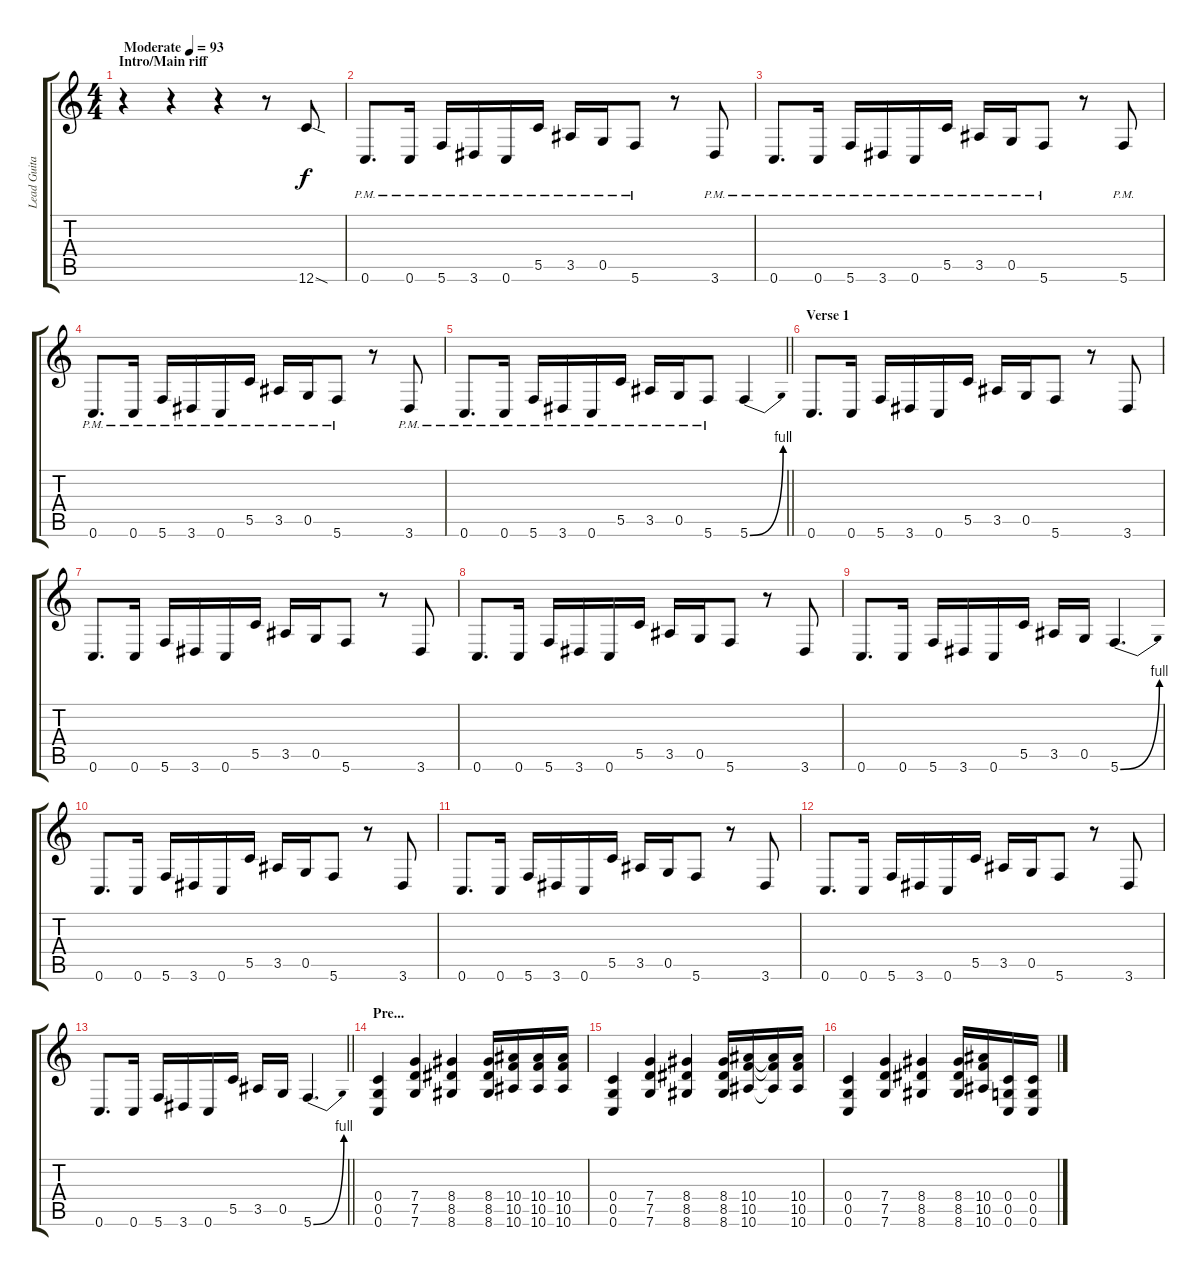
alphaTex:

\track ("Lead Guitar" "Lead Guita") {instrument distortionguitar}
\staff {score tabs}
\tuning (D4 A3 F3 C3 G2 C2) {hide}
\ts (4 4)
\section ("" "Intro/Main riff")
\tempo (93 "Moderate")
\clef g2
\ks c
r.4{dy f balance 0 instrument distortionguitar} r.4 r.4 r.8 12.6{sod}.8 |
0.6{pm}.8{d} 0.6{pm}.16 5.6{pm}.16 3.6{pm}.16 0.6{pm}.16 5.5{pm}.16 3.5{pm}.16 0.5{pm}.16 5.6{pm}.8 r.8 3.6{pm}.8 |
0.6{pm}.8{d} 0.6{pm}.16 5.6{pm}.16 3.6{pm}.16 0.6{pm}.16 5.5{pm}.16 3.5{pm}.16 0.5{pm}.16 5.6{pm}.8 r.8 5.6{pm}.8 |
0.6{pm}.8{d} 0.6{pm}.16 5.6{pm}.16 3.6{pm}.16 0.6{pm}.16 5.5{pm}.16 3.5{pm}.16 0.5{pm}.16 5.6{pm}.8 r.8 3.6{pm}.8 |
\barLineRight lightlight
0.6{pm}.8{d} 0.6{pm}.16 5.6{pm}.16 3.6{pm}.16 0.6{pm}.16 5.5{pm}.16 3.5{pm}.16 0.5{pm}.16 5.6{pm}.8 5.6{be (bend 0 0 60 4)}.4{balance 8} |
\section ("" "Verse 1")
0.6.8{d} 0.6.16 5.6.16 3.6.16 0.6.16 5.5.16 3.5.16 0.5.16 5.6.8 r.8 3.6.8 |
0.6.8{d} 0.6.16 5.6.16 3.6.16 0.6.16 5.5.16 3.5.16 0.5.16 5.6.8 r.8 3.6.8 |
0.6.8{d} 0.6.16 5.6.16 3.6.16 0.6.16 5.5.16 3.5.16 0.5.16 5.6.8 r.8 3.6.8 |
0.6.8{d} 0.6.16 5.6.16 3.6.16 0.6.16 5.5.16 3.5.16 0.5.16 5.6{be (bend 0 0 60 4)}.4{d} |
0.6.8{d} 0.6.16 5.6.16 3.6.16 0.6.16 5.5.16 3.5.16 0.5.16 5.6.8 r.8 3.6.8 |
0.6.8{d} 0.6.16 5.6.16 3.6.16 0.6.16 5.5.16 3.5.16 0.5.16 5.6.8 r.8 3.6.8 |
0.6.8{d} 0.6.16 5.6.16 3.6.16 0.6.16 5.5.16 3.5.16 0.5.16 5.6.8 r.8 3.6.8 |
\barLineRight lightlight
0.6.8{d} 0.6.16 5.6.16 3.6.16 0.6.16 5.5.16 3.5.16 0.5.16 5.6{be (bend 0 0 60 4)}.4{d} |
\section ("" "Pre...")
(0.4 0.5 0.6).4 (7.4 7.5 7.6).4 (8.4 8.5 8.6).4 (8.4 8.5 8.6).16 (10.4 10.5 10.6).16 (10.4 10.5 10.6).16 (10.4 10.5 10.6).16 |
(0.4 0.5 0.6).4 (7.4 7.5 7.6).4 (8.4 8.5 8.6).4 (8.4 8.5 8.6).16 (10.4 10.5 10.6).16 (10.4{t} 10.5{t} 10.6{t}).16 (10.4 10.5 10.6).16 |
(0.4 0.5 0.6).4 (7.4 7.5 7.6).4 (8.4 8.5 8.6).4 (8.4 8.5 8.6).16 (10.4 10.5 10.6).16 (0.4 0.5 0.6).16 (0.4 0.5 0.6).16
